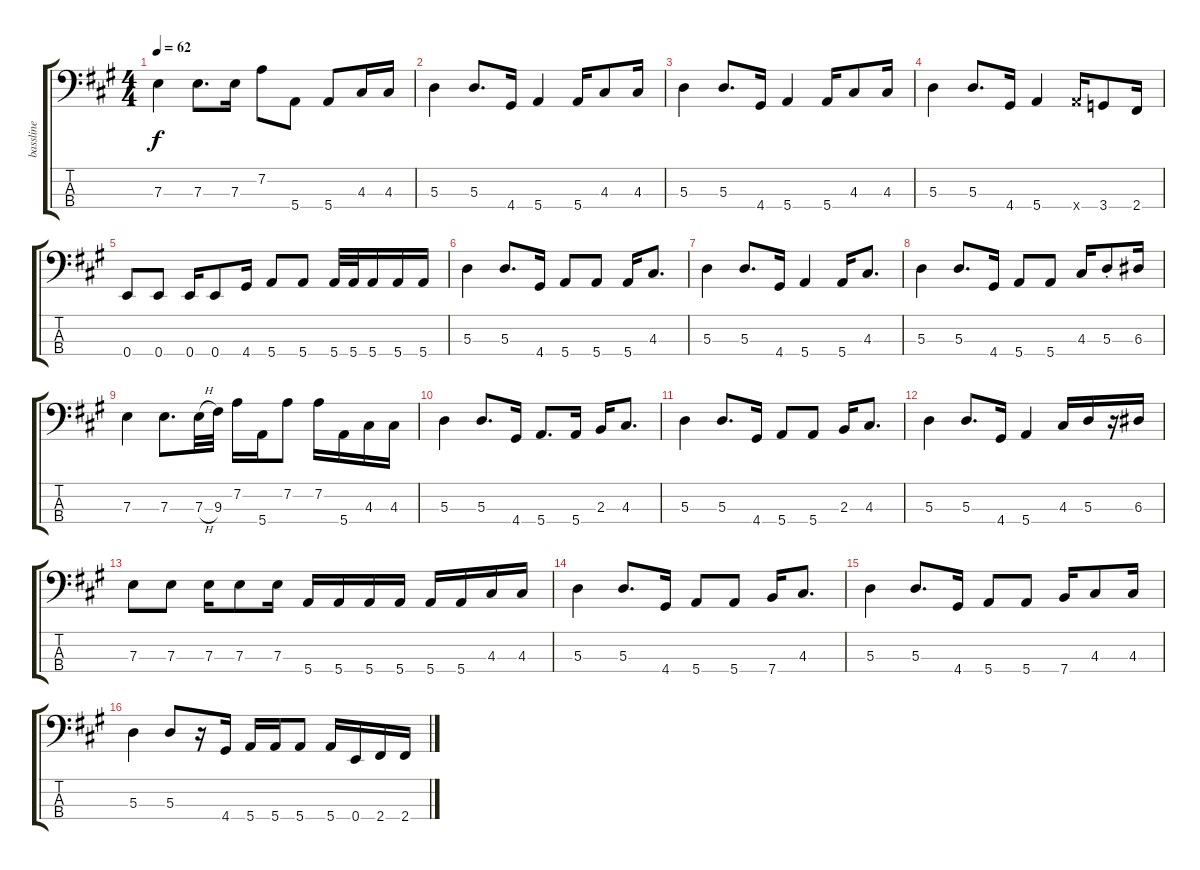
\track ("bassline" "bassline") {instrument electricbassfinger}
\staff {score tabs}
\tuning (G2 D2 A1 E1) {hide}
\ts (4 4)
\tempo 62
\clef f4
\ks a
7.3.4{dy f} 7.3.8{d} 7.3.16 7.2.8 5.4.8 5.4.8 4.3.16 4.3.16 |
5.3.4 5.3.8{d} 4.4.16 5.4.4 5.4.16 4.3.8 4.3.16 |
5.3.4 5.3.8{d} 4.4.16 5.4.4 5.4.16 4.3.8 4.3.16 |
5.3.4 5.3.8{d} 4.4.16 5.4.4 5.4{x}.16 3.4.8 2.4.16 |
0.4.8 0.4.8 0.4.16 0.4.8 4.4.16 5.4.8 5.4.8 5.4.32 5.4.32 5.4.16 5.4.16 5.4.16 |
5.3.4 5.3.8{d} 4.4.16 5.4.8 5.4.8 5.4.16 4.3.8{d} |
5.3.4 5.3.8{d} 4.4.16 5.4.4 5.4.16 4.3.8{d} |
5.3.4 5.3.8{d} 4.4.16 5.4.8 5.4.8 4.3.16 5.3{st}.8 6.3.16 |
7.3.4 7.3.8{d} 7.3{h}.32 9.3.32 7.2.16 5.4.16 7.2.8 7.2.16 5.4.16 4.3.16 4.3.16 |
5.3.4 5.3.8{d} 4.4.16 5.4.8{d} 5.4.16 2.3.16 4.3.8{d} |
5.3.4 5.3.8{d} 4.4.16 5.4.8 5.4.8 2.3.16 4.3.8{d} |
5.3.4 5.3.8{d} 4.4.16 5.4.4 4.3.16 5.3.16 r.16 6.3.16 |
7.3.8 7.3.8 7.3.16 7.3.8 7.3.16 5.4.16 5.4.16 5.4.16 5.4.16 5.4.16 5.4.16 4.3.16 4.3.16 |
5.3.4 5.3.8{d} 4.4.16 5.4.8 5.4.8 7.4.16 4.3.8{d} |
5.3.4 5.3.8{d} 4.4.16 5.4.8 5.4.8 7.4.16 4.3.8 4.3.16 |
5.3.4 5.3.8 r.16 4.4.16 5.4.16 5.4.16 5.4.8 5.4.16 0.4.16 2.4.16 2.4.16
